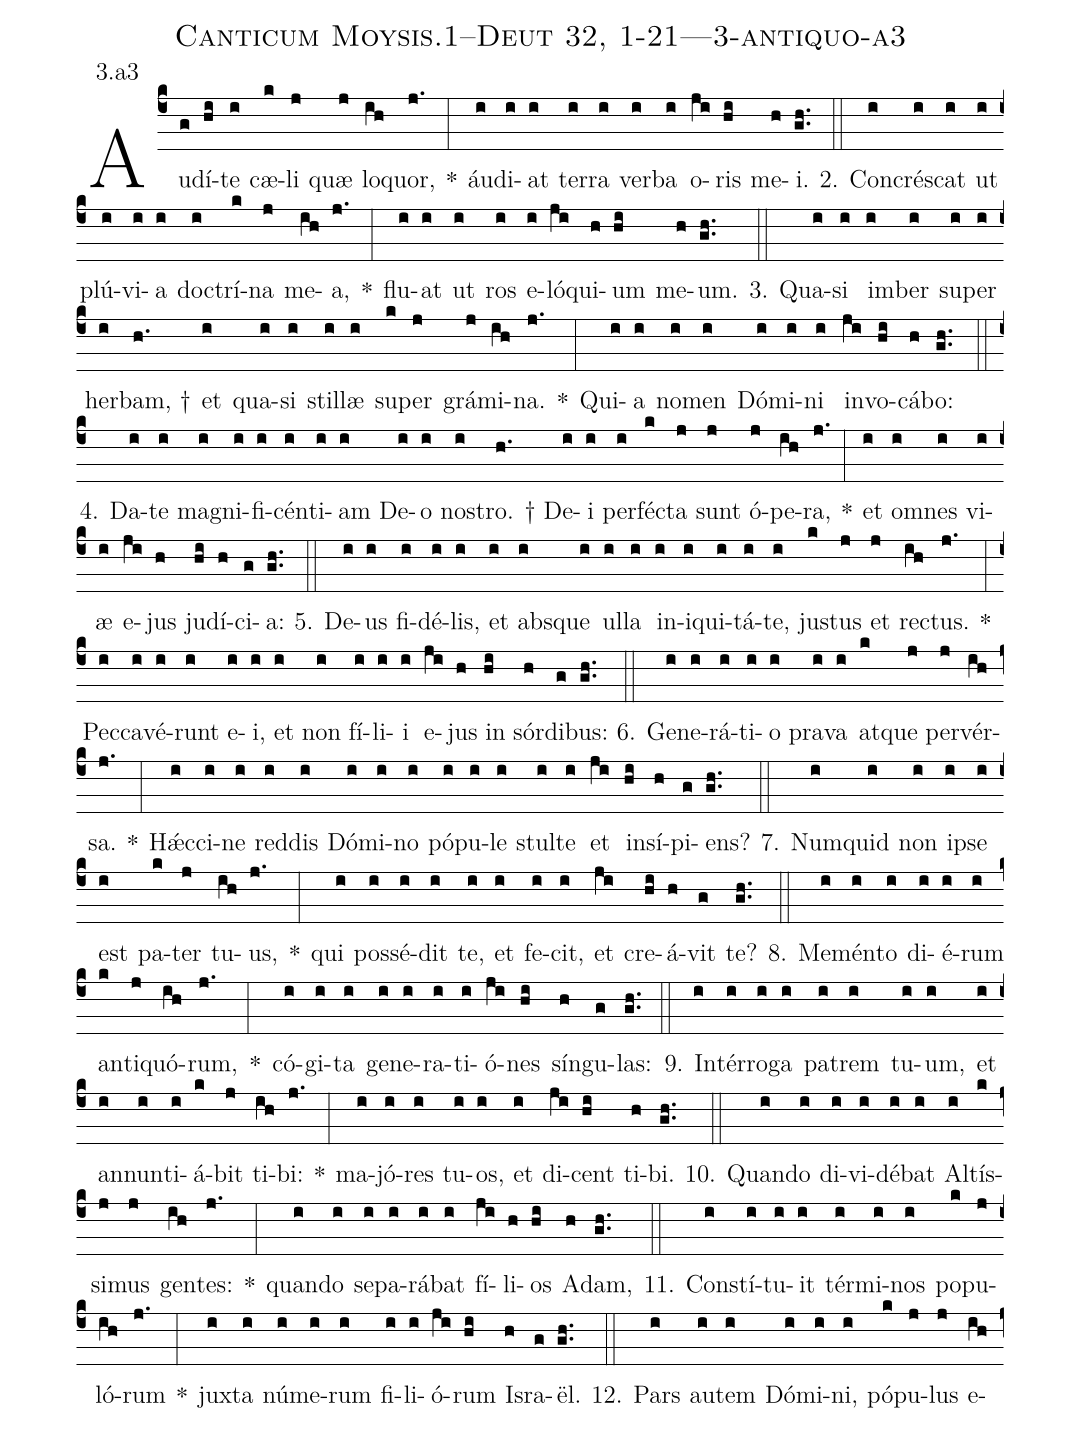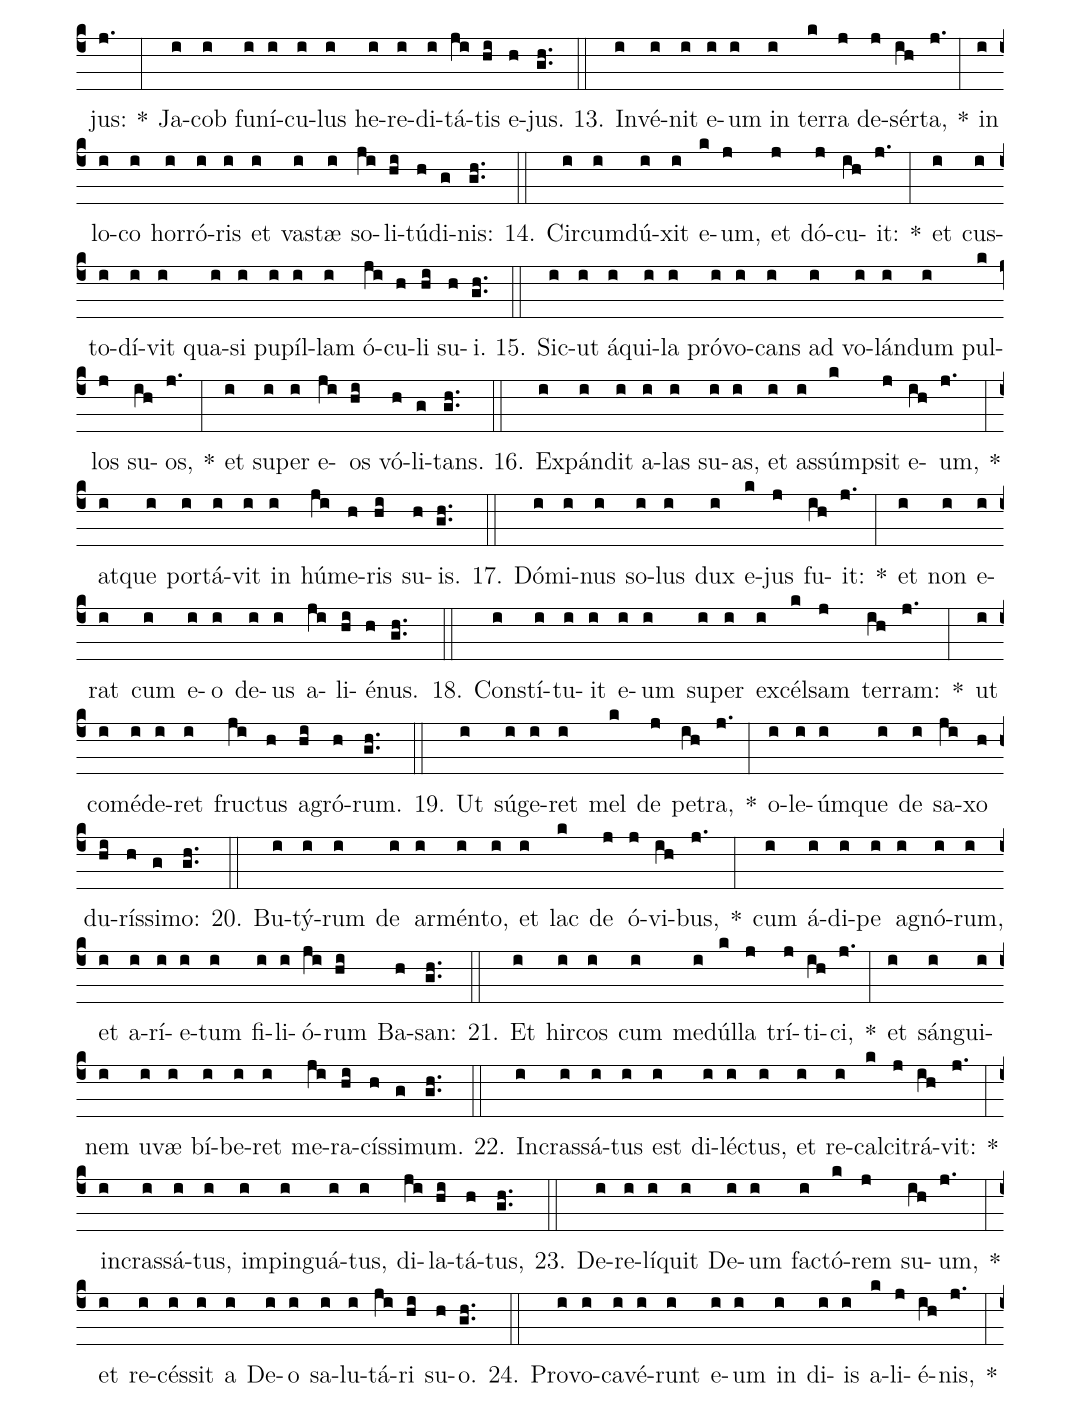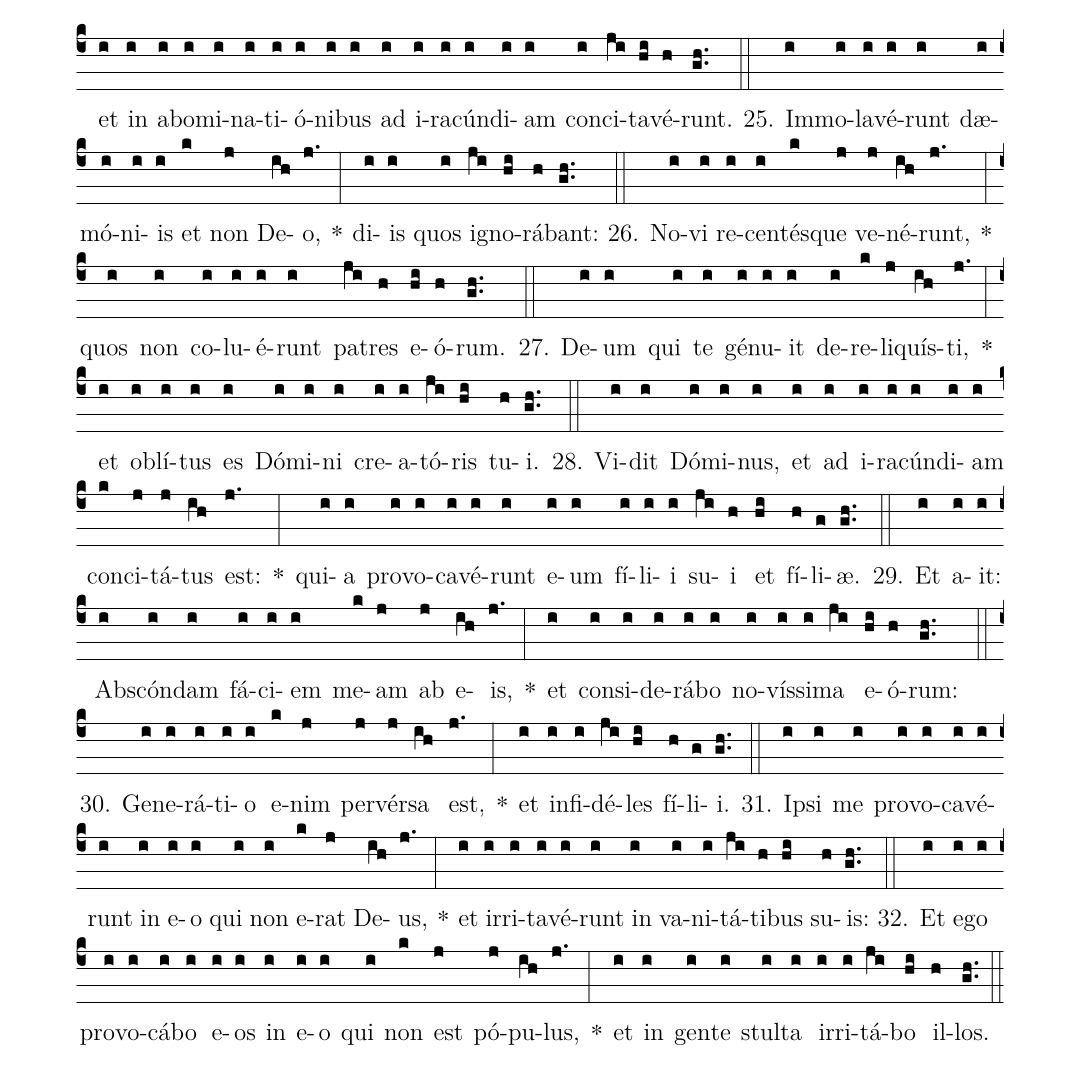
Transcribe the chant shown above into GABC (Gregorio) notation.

name: Canticum Moysis.1--Deut 32, 1-21---3-antiquo-a3;
annotation: 3.a3;
%%
(c4)Au(g)dí(hi)te(i) cæ(k)li(j) quæ(j) lo(ih)quor,(j.) *(:) áu(i)di(i)at(i) ter(i)ra(i) ver(i)ba(i) o(ji)ris(hi) me(h)i.(gh..) (::)
2. Con(i)crés(i)cat(i) ut(i) plú(i)vi(i)a(i) doc(i)trí(k)na(j) me(ih)a,(j.) *(:) flu(i)at(i) ut(i) ros(i) e(i)ló(ji)qui(h)um(hi) me(h)um.(gh..) (::)
3. Qua(i)si(i) im(i)ber(i) su(i)per(i) her(i)bam, †(h.) et(i) qua(i)si(i) stil(i)læ(i) su(k)per(j) grá(j)mi(ih)na.(j.) *(:) Qui(i)a(i) no(i)men(i) Dó(i)mi(i)ni(i) in(ji)vo(hi)cá(h)bo:(gh..) (::)
4. Da(i)te(i) ma(i)gni(i)fi(i)cén(i)ti(i)am(i) De(i)o(i) nos(i)tro. †(h.) De(i)i(i) per(i)féc(k)ta(j) sunt(j) ó(j)pe(ih)ra,(j.) *(:) et(i) om(i)nes(i) vi(i)æ(i) e(ji)jus(h) ju(hi)dí(h)ci(g)a:(gh..) (::)
5. De(i)us(i) fi(i)dé(i)lis,(i) et(i) abs(i)que(i) ul(i)la(i) in(i)i(i)qui(i)tá(i)te,(i) jus(k)tus(j) et(j) rec(ih)tus.(j.) *(:) Pec(i)ca(i)vé(i)runt(i) e(i)i,(i) et(i) non(i) fí(i)li(i)i(i) e(ji)jus(h) in(hi) sór(h)di(g)bus:(gh..) (::)
6. Ge(i)ne(i)rá(i)ti(i)o(i) pra(i)va(i) at(k)que(j) per(j)vér(ih)sa.(j.) *(:) Hǽc(i)ci(i)ne(i) red(i)dis(i) Dó(i)mi(i)no(i) pó(i)pu(i)le(i) stul(i)te(i) et(ji) in(hi)sí(h)pi(g)ens?(gh..) (::)
7. Num(i)quid(i) non(i) ip(i)se(i) est(i) pa(k)ter(j) tu(ih)us,(j.) *(:) qui(i) pos(i)sé(i)dit(i) te,(i) et(i) fe(i)cit,(i) et(ji) cre(hi)á(h)vit(g) te?(gh..) (::)
8. Me(i)mén(i)to(i) di(i)é(i)rum(i) an(k)ti(j)quó(ih)rum,(j.) *(:) có(i)gi(i)ta(i) ge(i)ne(i)ra(i)ti(i)ó(ji)nes(hi) sín(h)gu(g)las:(gh..) (::)
9. In(i)tér(i)ro(i)ga(i) pa(i)trem(i) tu(i)um,(i) et(i) an(i)nun(i)ti(i)á(k)bit(j) ti(ih)bi:(j.) *(:) ma(i)jó(i)res(i) tu(i)os,(i) et(i) di(ji)cent(hi) ti(h)bi.(gh..) (::)
10. Quan(i)do(i) di(i)vi(i)dé(i)bat(i) Al(i)tís(k)si(j)mus(j) gen(ih)tes:(j.) *(:) quan(i)do(i) se(i)pa(i)rá(i)bat(i) fí(ji)li(h)os(hi) A(h)dam,(gh..) (::)
11. Con(i)stí(i)tu(i)it(i) tér(i)mi(i)nos(i) po(k)pu(j)ló(ih)rum(j.) *(:) jux(i)ta(i) nú(i)me(i)rum(i) fi(i)li(i)ó(ji)rum(hi) Is(h)ra(g)ël.(gh..) (::)
12. Pars(i) au(i)tem(i) Dó(i)mi(i)ni,(i) pó(k)pu(j)lus(j) e(ih)jus:(j.) *(:) Ja(i)cob(i) fu(i)ní(i)cu(i)lus(i) he(i)re(i)di(i)tá(ji)tis(hi) e(h)jus.(gh..) (::)
13. In(i)vé(i)nit(i) e(i)um(i) in(i) ter(k)ra(j) de(j)sér(ih)ta,(j.) *(:) in(i) lo(i)co(i) hor(i)ró(i)ris(i) et(i) vas(i)tæ(i) so(ji)li(hi)tú(h)di(g)nis:(gh..) (::)
14. Cir(i)cum(i)dú(i)xit(i) e(k)um,(j) et(j) dó(j)cu(ih)it:(j.) *(:) et(i) cus(i)to(i)dí(i)vit(i) qua(i)si(i) pu(i)píl(i)lam(i) ó(ji)cu(h)li(hi) su(h)i.(gh..) (::)
15. Sic(i)ut(i) á(i)qui(i)la(i) pró(i)vo(i)cans(i) ad(i) vo(i)lán(i)dum(i) pul(k)los(j) su(ih)os,(j.) *(:) et(i) su(i)per(i) e(ji)os(hi) vó(h)li(g)tans.(gh..) (::)
16. Ex(i)pán(i)dit(i) a(i)las(i) su(i)as,(i) et(i) as(i)súmp(k)sit(j) e(ih)um,(j.) *(:) at(i)que(i) por(i)tá(i)vit(i) in(i) hú(ji)me(h)ris(hi) su(h)is.(gh..) (::)
17. Dó(i)mi(i)nus(i) so(i)lus(i) dux(i) e(k)jus(j) fu(ih)it:(j.) *(:) et(i) non(i) e(i)rat(i) cum(i) e(i)o(i) de(i)us(i) a(ji)li(hi)é(h)nus.(gh..) (::)
18. Con(i)stí(i)tu(i)it(i) e(i)um(i) su(i)per(i) ex(i)cél(k)sam(j) ter(ih)ram:(j.) *(:) ut(i) com(i)é(i)de(i)ret(i) fruc(ji)tus(h) a(hi)gró(h)rum.(gh..) (::)
19. Ut(i) sú(i)ge(i)ret(i) mel(k) de(j) pe(ih)tra,(j.) *(:) o(i)le(i)úm(i)que(i) de(i) sa(ji)xo(h) du(hi)rís(h)si(g)mo:(gh..) (::)
20. Bu(i)tý(i)rum(i) de(i) ar(i)mén(i)to,(i) et(i) lac(k) de(j) ó(j)vi(ih)bus,(j.) *(:) cum(i) á(i)di(i)pe(i) a(i)gnó(i)rum,(i) et(i) a(i)rí(i)e(i)tum(i) fi(i)li(i)ó(ji)rum(hi) Ba(h)san:(gh..) (::)
21. Et(i) hir(i)cos(i) cum(i) me(i)dúl(k)la(j) trí(j)ti(ih)ci,(j.) *(:) et(i) sán(i)gui(i)nem(i) u(i)væ(i) bí(i)be(i)ret(i) me(ji)ra(hi)cís(h)si(g)mum.(gh..) (::)
22. In(i)cras(i)sá(i)tus(i) est(i) di(i)léc(i)tus,(i) et(i) re(i)cal(k)ci(j)trá(ih)vit:(j.) *(:) in(i)cras(i)sá(i)tus,(i) im(i)pin(i)guá(i)tus,(i) di(ji)la(hi)tá(h)tus,(gh..) (::)
23. De(i)re(i)lí(i)quit(i) De(i)um(i) fac(i)tó(k)rem(j) su(ih)um,(j.) *(:) et(i) re(i)cés(i)sit(i) a(i) De(i)o(i) sa(i)lu(i)tá(ji)ri(hi) su(h)o.(gh..) (::)
24. Pro(i)vo(i)ca(i)vé(i)runt(i) e(i)um(i) in(i) di(i)is(i) a(k)li(j)é(ih)nis,(j.) *(:) et(i) in(i) ab(i)o(i)mi(i)na(i)ti(i)ó(i)ni(i)bus(i) ad(i) i(i)ra(i)cún(i)di(i)am(i) con(i)ci(ji)ta(hi)vé(h)runt.(gh..) (::)
25. Im(i)mo(i)la(i)vé(i)runt(i) dæ(i)mó(i)ni(i)is(i) et(k) non(j) De(ih)o,(j.) *(:) di(i)is(i) quos(i) i(ji)gno(hi)rá(h)bant:(gh..) (::)
26. No(i)vi(i) re(i)cen(i)tés(k)que(j) ve(j)né(ih)runt,(j.) *(:) quos(i) non(i) co(i)lu(i)é(i)runt(i) pa(ji)tres(h) e(hi)ó(h)rum.(gh..) (::)
27. De(i)um(i) qui(i) te(i) gé(i)nu(i)it(i) de(i)re(k)li(j)quís(ih)ti,(j.) *(:) et(i) ob(i)lí(i)tus(i) es(i) Dó(i)mi(i)ni(i) cre(i)a(i)tó(ji)ris(hi) tu(h)i.(gh..) (::)
28. Vi(i)dit(i) Dó(i)mi(i)nus,(i) et(i) ad(i) i(i)ra(i)cún(i)di(i)am(i) con(k)ci(j)tá(j)tus(ih) est:(j.) *(:) qui(i)a(i) pro(i)vo(i)ca(i)vé(i)runt(i) e(i)um(i) fí(i)li(i)i(i) su(ji)i(h) et(hi) fí(h)li(g)æ.(gh..) (::)
29. Et(i) a(i)it:(i) Abs(i)cón(i)dam(i) fá(i)ci(i)em(i) me(k)am(j) ab(j) e(ih)is,(j.) *(:) et(i) con(i)si(i)de(i)rá(i)bo(i) no(i)vís(i)si(i)ma(ji) e(hi)ó(h)rum:(gh..) (::)
30. Ge(i)ne(i)rá(i)ti(i)o(i) e(k)nim(j) per(j)vér(j)sa(ih) est,(j.) *(:) et(i) in(i)fi(i)dé(ji)les(hi) fí(h)li(g)i.(gh..) (::)
31. Ip(i)si(i) me(i) pro(i)vo(i)ca(i)vé(i)runt(i) in(i) e(i)o(i) qui(i) non(i) e(k)rat(j) De(ih)us,(j.) *(:) et(i) ir(i)ri(i)ta(i)vé(i)runt(i) in(i) va(i)ni(i)tá(ji)ti(h)bus(hi) su(h)is:(gh..) (::)
32. Et(i) e(i)go(i) pro(i)vo(i)cá(i)bo(i) e(i)os(i) in(i) e(i)o(i) qui(i) non(k) est(j) pó(j)pu(ih)lus,(j.) *(:) et(i) in(i) gen(i)te(i) stul(i)ta(i) ir(i)ri(i)tá(ji)bo(hi) il(h)los.(gh..) (::)
